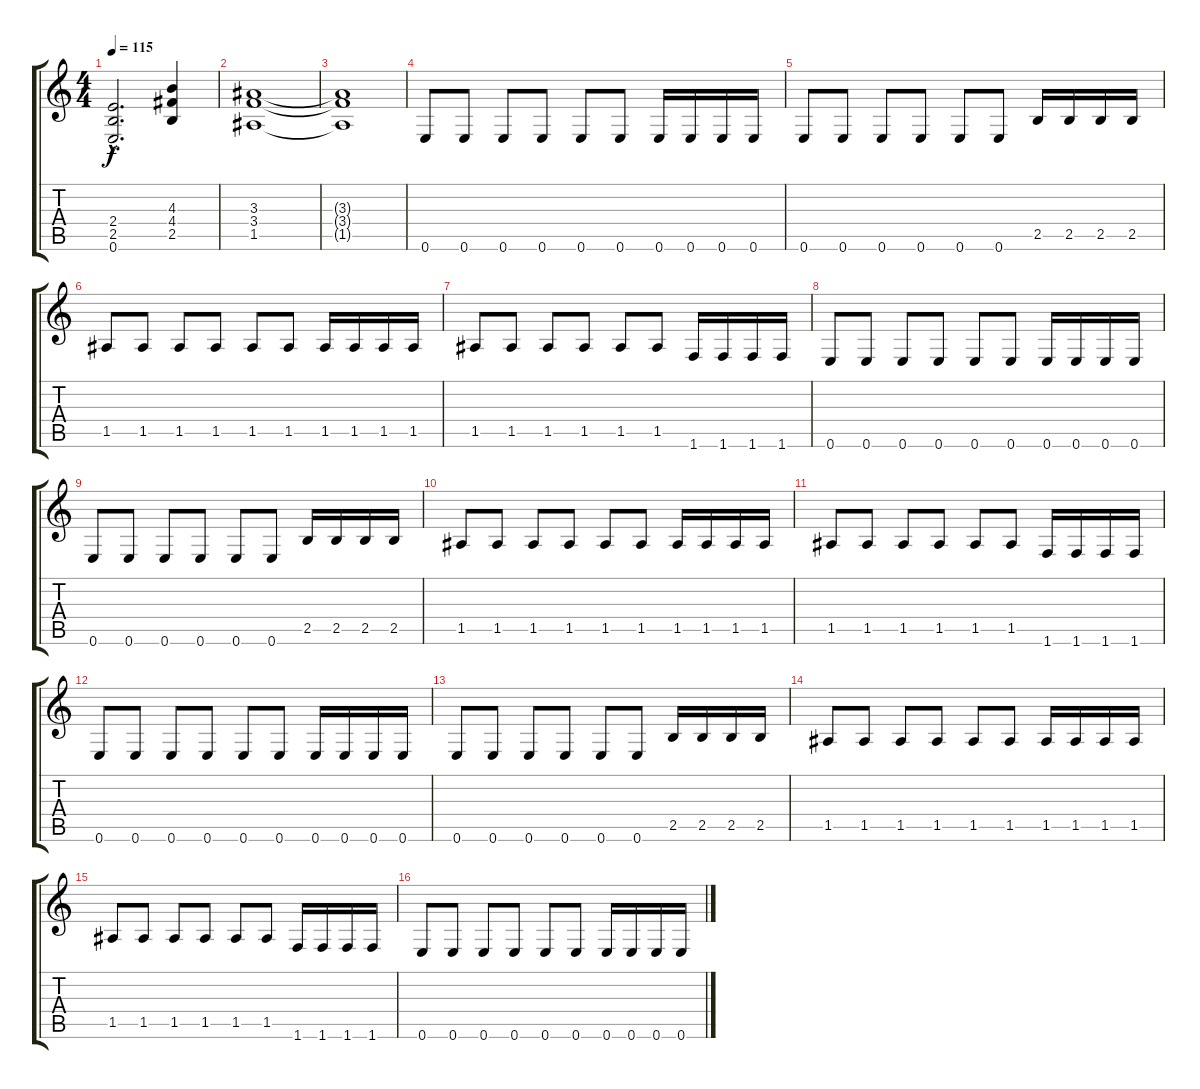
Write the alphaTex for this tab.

\track "" {instrument distortionguitar}
\staff {score tabs}
\tuning (E4 B3 G3 D3 A2 E2) {hide}
\ts (4 4)
\tempo 115
\clef g2
\ks c
(2.4{hac t} 2.5{hac t} 0.6{hac t}).2{d dy f} (4.3 4.4 2.5).4 |
(3.3 3.4 1.5).1 |
(3.3{t} 3.4{t} 1.5{t}).1 |
0.6.8 0.6.8 0.6.8 0.6.8 0.6.8 0.6.8 0.6.16 0.6.16 0.6.16 0.6.16 |
0.6.8 0.6.8 0.6.8 0.6.8 0.6.8 0.6.8 2.5.16 2.5.16 2.5.16 2.5.16 |
1.5.8 1.5.8 1.5.8 1.5.8 1.5.8 1.5.8 1.5.16 1.5.16 1.5.16 1.5.16 |
1.5.8 1.5.8 1.5.8 1.5.8 1.5.8 1.5.8 1.6.16 1.6.16 1.6.16 1.6.16 |
0.6.8 0.6.8 0.6.8 0.6.8 0.6.8 0.6.8 0.6.16 0.6.16 0.6.16 0.6.16 |
0.6.8 0.6.8 0.6.8 0.6.8 0.6.8 0.6.8 2.5.16 2.5.16 2.5.16 2.5.16 |
1.5.8 1.5.8 1.5.8 1.5.8 1.5.8 1.5.8 1.5.16 1.5.16 1.5.16 1.5.16 |
1.5.8 1.5.8 1.5.8 1.5.8 1.5.8 1.5.8 1.6.16 1.6.16 1.6.16 1.6.16 |
0.6.8 0.6.8 0.6.8 0.6.8 0.6.8 0.6.8 0.6.16 0.6.16 0.6.16 0.6.16 |
0.6.8 0.6.8 0.6.8 0.6.8 0.6.8 0.6.8 2.5.16 2.5.16 2.5.16 2.5.16 |
1.5.8 1.5.8 1.5.8 1.5.8 1.5.8 1.5.8 1.5.16 1.5.16 1.5.16 1.5.16 |
1.5.8 1.5.8 1.5.8 1.5.8 1.5.8 1.5.8 1.6.16 1.6.16 1.6.16 1.6.16 |
0.6.8 0.6.8 0.6.8 0.6.8 0.6.8 0.6.8 0.6.16 0.6.16 0.6.16 0.6.16
